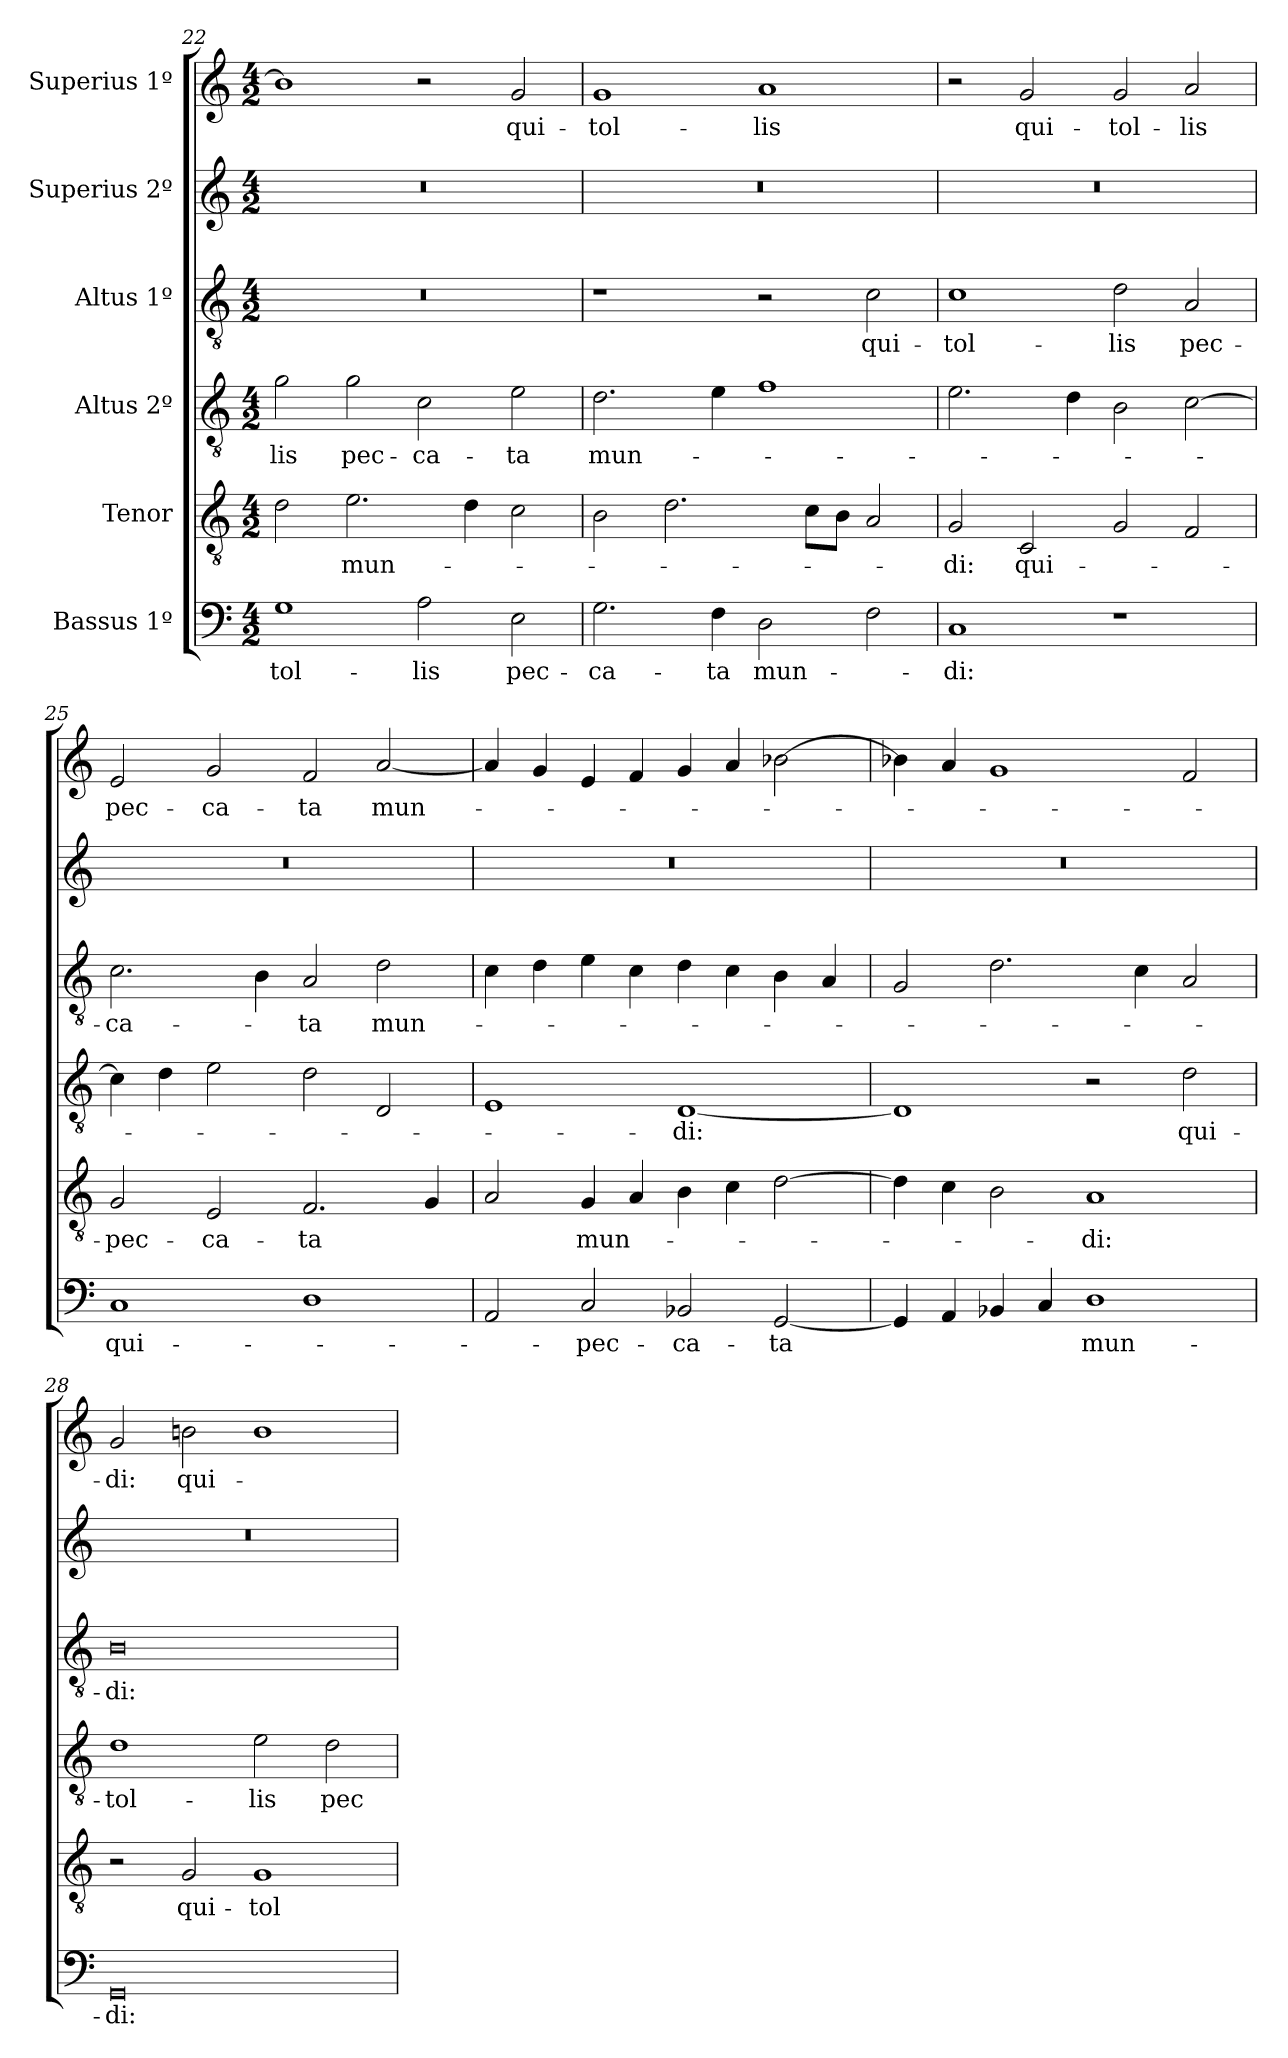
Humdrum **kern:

**kern	**text	**kern	**text	**kern	**text	**kern	**text	**kern	**kern	**text
*part6	*part6	*part5	*part5	*part4	*part4	*part3	*part3	*part2	*part1	*part1
*staff6	*staff6	*staff5	*staff5	*staff4	*staff4	*staff3	*staff3	*staff2	*staff1	*staff1
*I"Bassus 1º	*	*I"Tenor	*	*I"Altus 2º	*	*I"Altus 1º	*	*I"Superius 2º	*I"Superius 1º	*
*clefF4	*	*clefGv2	*	*clefGv2	*	*clefGv2	*	*clefG2	*clefG2	*
*k[]	*	*k[]	*	*k[]	*	*k[]	*	*k[]	*k[]	*
*M4/2	*	*M4/2	*	*M4/2	*	*M4/2	*	*M4/2	*M4/2	*
=22	=22	=22	=22	=22	=22	=22	=22	=22	=22	=22
1G\	-tol-	2d\	.	2g\	-lis	0r	.	0r	1b\]	.
.	.	2.e\	mun-	2g\	pec-	.	.	.	.	.
2A\	-lis	.	.	2c\	-ca-	.	.	.	2r	.
.	.	4d\	.	.	.	.	.	.	.	.
2E\	pec-	2c\	.	2e\	-ta	.	.	.	2g/	qui-
=23	=23	=23	=23	=23	=23	=23	=23	=23	=23	=23
2.G\	-ca-	2B\	.	2.d\	mun-	1r	.	0r	1g/	-tol-
.	.	2.d\	.	.	.	.	.	.	.	.
4F\	-ta	.	.	4e\	.	.	.	.	.	.
2D\	mun-	.	.	1f\	.	2r	.	.	1a/	-lis
.	.	8c\L	.	.	.	.	.	.	.	.
.	.	8B\J	.	.	.	.	.	.	.	.
2F\	.	2A/	.	.	.	2c\	qui-	.	.	.
=24	=24	=24	=24	=24	=24	=24	=24	=24	=24	=24
1C/	-di:	2G/	-di:	2.e\	.	1c\	-tol-	0r	2r	.
.	.	2C/	qui-	.	.	.	.	.	2g/	qui-
.	.	.	.	4d\	.	.	.	.	.	.
1r	.	2G/	.	2B\	.	2d\	-lis	.	2g/	-tol-
.	.	2F/	.	[2c\	.	2A/	pec-	.	2a/	-lis
=25	=25	=25	=25	=25	=25	=25	=25	=25	=25	=25
1C/	qui-	2G/	-pec-	4c\]	.	2.c\	-ca-	0r	2e/	pec-
.	.	.	.	4d\	.	.	.	.	.	.
.	.	2E/	-ca-	2e\	.	.	.	.	2g/	-ca-
.	.	.	.	.	.	4B\	.	.	.	.
1D\	.	2.F/	-ta	2d\	.	2A/	-ta	.	2f/	-ta
.	.	.	.	2D/	.	2d\	mun-	.	[2a/	mun-
.	.	4G/	.	.	.	.	.	.	.	.
=26	=26	=26	=26	=26	=26	=26	=26	=26	=26	=26
2AA/	.	2A/	.	1E/	.	4c\	.	0r	4a/]	.
.	.	.	.	.	.	4d\	.	.	4g/	.
2C/	-pec-	4G/	mun-	.	.	4e\	.	.	4e/	.
.	.	4A/	.	.	.	4c\	.	.	4f/	.
2BB-X/	-ca-	4B\	.	[1D/	-di:	4d\	.	.	4g/	.
.	.	4c\	.	.	.	4c\	.	.	4a/	.
[2GG/	-ta	[2d\	.	.	.	4B\	.	.	[2b-X\	.
.	.	.	.	.	.	4A/	.	.	.	.
=27	=27	=27	=27	=27	=27	=27	=27	=27	=27	=27
4GG/]	.	4d\]	.	1D/]	.	2G/	.	0r	4b-X\]	.
4AA/	.	4c\	.	.	.	.	.	.	4a/	.
4BB-X/	.	2B\	.	.	.	2.d\	.	.	1g/	.
4C/	.	.	.	.	.	.	.	.	.	.
1D\	mun-	1A/	-di:	2r	.	.	.	.	.	.
.	.	.	.	.	.	4c\	.	.	.	.
.	.	.	.	2d\	qui-	2A/	.	.	2f/	.
=28	=28	=28	=28	=28	=28	=28	=28	=28	=28	=28
0GG/	-di:	2r	.	1d\	-tol-	0B\	-di:	0r	2g/	-di:
.	.	2G/	qui-	.	.	.	.	.	2bn\	qui-
.	.	1G/	-tol-	2e\	-lis	.	.	.	1b\	.
.	.	.	.	2d\	pec-	.	.	.	.	.
=	=	=	=	=	=	=	=	=	=	=
*-	*-	*-	*-	*-	*-	*-	*-	*-	*-	*-
